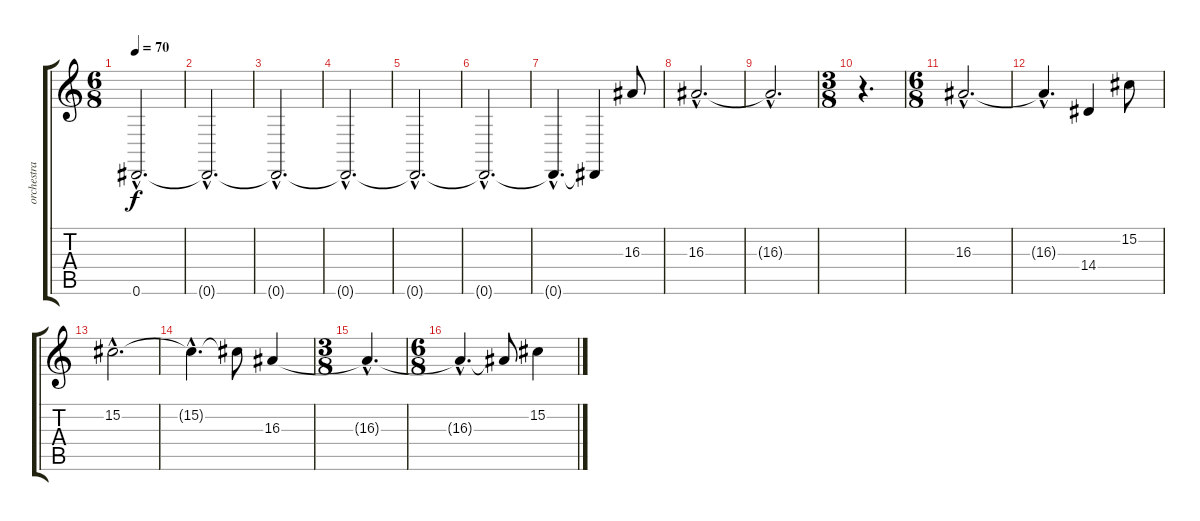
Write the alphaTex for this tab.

\track ("orchestra" "orchestra") {instrument stringensemble1}
\staff {score tabs}
\tuning (Eb4 Bb3 Gb3 Db3 Ab2 Eb2) {hide}
\ts (6 8)
\tempo 70
\clef g2
\ks c
0.6{hac t}.2{d dy f} |
0.6{hac t}.2{d} |
0.6{hac t}.2{d} |
0.6{hac t}.2{d} |
0.6{hac t}.2{d} |
0.6{hac t}.2{d} |
0.6{hac t}.4{d} 0.6{t}.4 16.3.8 |
16.3{hac}.2{d} |
16.3{hac t}.2{d} |
\ts (3 8)
r.4{d} |
\ts (6 8)
16.3{hac}.2{d} |
16.3{hac t}.4{d} 14.4.4 15.2.8 |
15.2{hac}.2{d} |
15.2{hac t}.4{d} 15.2{t}.8 16.3.4 |
\ts (3 8)
16.3{hac t}.4{d} |
\ts (6 8)
16.3{hac t}.4{d} 16.3{t}.8 15.2.4
